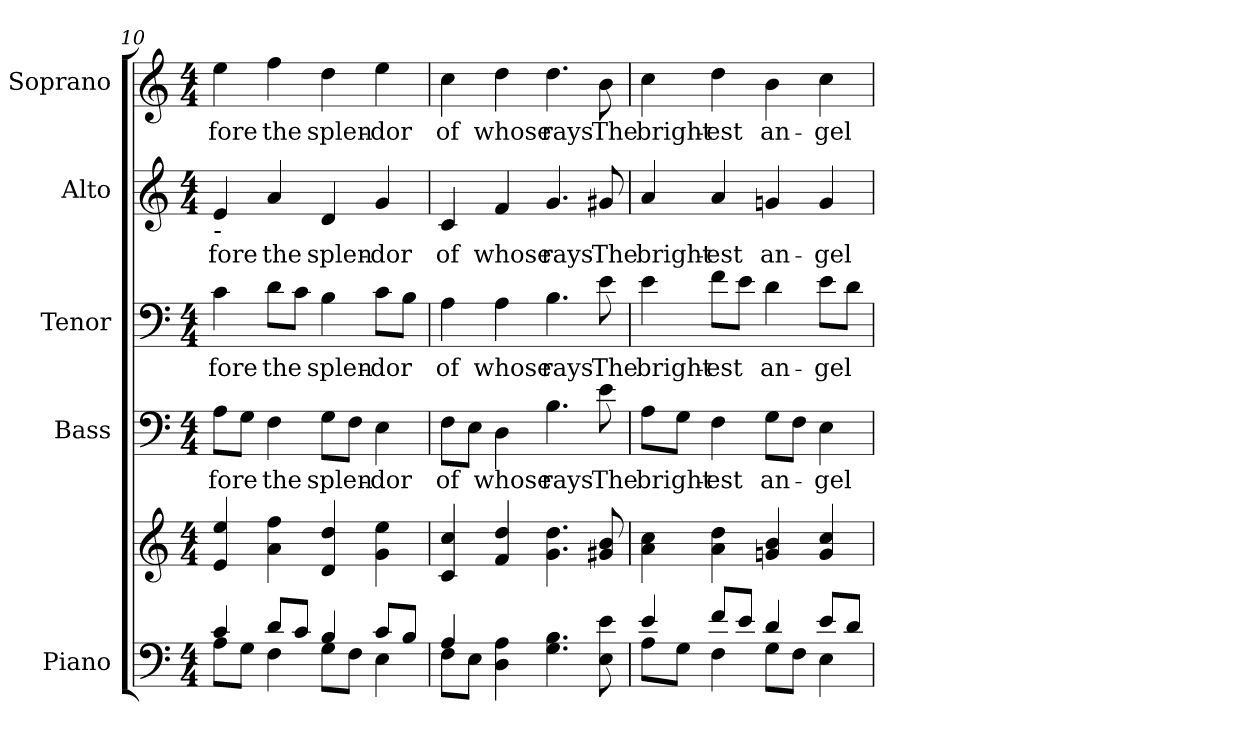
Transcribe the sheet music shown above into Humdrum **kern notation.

**kern	**kern	**kern	**text	**kern	**text	**kern	**text	**kern	**text
*part5	*part5	*part4	*part4	*part3	*part3	*part2	*part2	*part1	*part1
*staff6	*staff5	*staff4	*staff4	*staff3	*staff3	*staff2	*staff2	*staff1	*staff1
*I"Piano	*	*I"Bass	*	*I"Tenor	*	*I"Alto	*	*I"Soprano	*
*I'Pno.	*	*I'B.	*	*I'T.	*	*I'A.	*	*I'S.	*
!!LO:PB:g=z
*clefF4	*clefG2	*clefF4	*	*clefF4	*	*clefG2	*	*clefG2	*
*k[]	*k[]	*k[]	*	*k[]	*	*k[]	*	*k[]	*
*C:	*C:	*C:	*	*C:	*	*C:	*	*C:	*
*M4/4	*M4/4	*M4/4	*	*M4/4	*	*M4/4	*	*M4/4	*
=10	=10	=10	=10	=10	=10	=10	=10	=10	=10
*^	*	*	*	*	*	*	*	*	*
!	!	!	!	!LO:LY:b:color=#000000	!	!	!	!	!	!
!	!	!	!	!	!	!LO:LY:b:color=#000000	!	!	!	!
!	!	!	!	!	!	!	!	!LO:LY:b:color=#000000	!	!
!	!	!	!	!	!	!	!LO:TX:b:t=-	!	!	!
!	!	!	!	!	!	!	!	!	!	!LO:LY:b:color=#000000
4ci/	8Ai\L	4ei/ 4eei	8Ai\L	fore	4ci\	fore	4ei/	fore	4eei\	fore
.	8Gi\J	.	8Gi\J	.	.	.	.	.	.	.
!	!	!	!	!LO:LY:b:color=#000000	!	!	!	!	!	!
!	!	!	!	!	!	!LO:LY:b:color=#000000	!	!	!	!
!	!	!	!	!	!	!	!	!LO:LY:b:color=#000000	!	!
!	!	!	!	!	!	!	!	!	!	!LO:LY:b:color=#000000
8di/L	4Fi\	4ai\ 4ffi	4Fi\	the	8di\L	the	4ai/	the	4ffi\	the
8ci/J	.	.	.	.	8ci\J	.	.	.	.	.
!	!	!	!	!LO:LY:b:color=#000000	!	!	!	!	!	!
!	!	!	!	!	!	!LO:LY:b:color=#000000	!	!	!	!
!	!	!	!	!	!	!	!	!LO:LY:b:color=#000000	!	!
!	!	!	!	!	!	!	!	!	!	!LO:LY:b:color=#000000
4Bi/	8Gi\L	4di/ 4ddi	8Gi\L	splen-	4Bi\	splen-	4di/	splen-	4ddi\	splen-
.	8Fi\J	.	8Fi\J	.	.	.	.	.	.	.
!	!	!	!	!LO:LY:b:color=#000000	!	!	!	!	!	!
!	!	!	!	!	!	!LO:LY:b:color=#000000	!	!	!	!
!	!	!	!	!	!	!	!	!LO:LY:b:color=#000000	!	!
!	!	!	!	!	!	!	!	!	!	!LO:LY:b:color=#000000
8ci/L	4Ei\	4gi\ 4eei	4Ei\	-dor	8ci\L	-dor	4gi/	-dor	4eei\	-dor
8Bi/J	.	.	.	.	8Bi\J	.	.	.	.	.
=11	=11	=11	=11	=11	=11	=11	=11	=11	=11	=11
!	!	!	!	!LO:LY:b:color=#000000	!	!	!	!	!	!
!	!	!	!	!	!	!LO:LY:b:color=#000000	!	!	!	!
!	!	!	!	!	!	!	!	!LO:LY:b:color=#000000	!	!
!	!	!	!	!	!	!	!	!	!	!LO:LY:b:color=#000000
4Ai/	8Fi\L	4ci/ 4cci	8Fi\L	of	4Ai\	of	4ci/	of	4cci\	of
.	8Ei\J	.	8Ei\J	.	.	.	.	.	.	.
!	!	!	!	!LO:LY:b:color=#000000	!	!	!	!	!	!
!	!	!	!	!	!	!LO:LY:b:color=#000000	!	!	!	!
!	!	!	!	!	!	!	!	!LO:LY:b:color=#000000	!	!
!	!	!	!	!	!	!	!	!	!	!LO:LY:b:color=#000000
4Di\ 4Ai	4ryy	4fi/ 4ddi	4Di\	whose	4Ai\	whose	4fi/	whose	4ddi\	whose
!	!	!	!	!LO:LY:b:color=#000000	!	!	!	!	!	!
!	!	!	!	!	!	!LO:LY:b:color=#000000	!	!	!	!
!	!	!	!	!	!	!	!	!LO:LY:b:color=#000000	!	!
!	!	!	!	!	!	!	!	!	!	!LO:LY:b:color=#000000
4.Gi\ 4.Bi	2ryy	4.gi\ 4.ddi	4.Bi\	rays	4.Bi\	rays	4.gi/	rays	4.ddi\	rays
!	!	!	!	!LO:LY:b:color=#000000	!	!	!	!	!	!
!	!	!	!	!	!	!LO:LY:b:color=#000000	!	!	!	!
!	!	!	!	!	!	!	!	!LO:LY:b:color=#000000	!	!
!	!	!	!	!	!	!	!	!	!	!LO:LY:b:color=#000000
8Ei\ 8ei	.	8g#Xi/ 8bi	8ei\	The	8ei\	The	8g#Xi/	The	8bi\	The
!!LO:PB:g=z
=12	=12	=12	=12	=12	=12	=12	=12	=12	=12	=12
!	!	!	!	!LO:LY:b:color=#000000	!	!	!	!	!	!
!	!	!	!	!	!	!LO:LY:b:color=#000000	!	!	!	!
!	!	!	!	!	!	!	!	!LO:LY:b:color=#000000	!	!
!	!	!	!	!	!	!	!	!	!	!LO:LY:b:color=#000000
4ei/	8Ai\L	4ai\ 4cci	8Ai\L	bright-	4ei\	bright-	4ai/	bright-	4cci\	bright-
.	8Gi\J	.	8Gi\J	.	.	.	.	.	.	.
!	!	!	!	!LO:LY:b:color=#000000	!	!	!	!	!	!
!	!	!	!	!	!	!LO:LY:b:color=#000000	!	!	!	!
!	!	!	!	!	!	!	!	!LO:LY:b:color=#000000	!	!
!	!	!	!	!	!	!	!	!	!	!LO:LY:b:color=#000000
8fi/L	4Fi\	4ai\ 4ddi	4Fi\	-est	8fi\L	-est	4ai/	-est	4ddi\	-est
8ei/J	.	.	.	.	8ei\J	.	.	.	.	.
!	!	!	!	!LO:LY:b:color=#000000	!	!	!	!	!	!
!	!	!	!	!	!	!LO:LY:b:color=#000000	!	!	!	!
!	!	!	!	!	!	!	!	!LO:LY:b:color=#000000	!	!
!	!	!	!	!	!	!	!	!	!	!LO:LY:b:color=#000000
4di/	8Gi\L	4gni/ 4bi	8Gi\L	an-	4di\	an-	4gni/	an-	4bi\	an-
.	8Fi\J	.	8Fi\J	.	.	.	.	.	.	.
!	!	!	!	!LO:LY:b:color=#000000	!	!	!	!	!	!
!	!	!	!	!	!	!LO:LY:b:color=#000000	!	!	!	!
!	!	!	!	!	!	!	!	!LO:LY:b:color=#000000	!	!
!	!	!	!	!	!	!	!	!	!	!LO:LY:b:color=#000000
8ei/L	4Ei\	4gi/ 4cci	4Ei\	-gel	8ei\L	-gel	4gi/	-gel	4cci\	-gel
8di/J	.	.	.	.	8di\J	.	.	.	.	.
*v	*v	*	*	*	*	*	*	*	*	*
=	=	=	=	=	=	=	=	=	=
*-	*-	*-	*-	*-	*-	*-	*-	*-	*-
